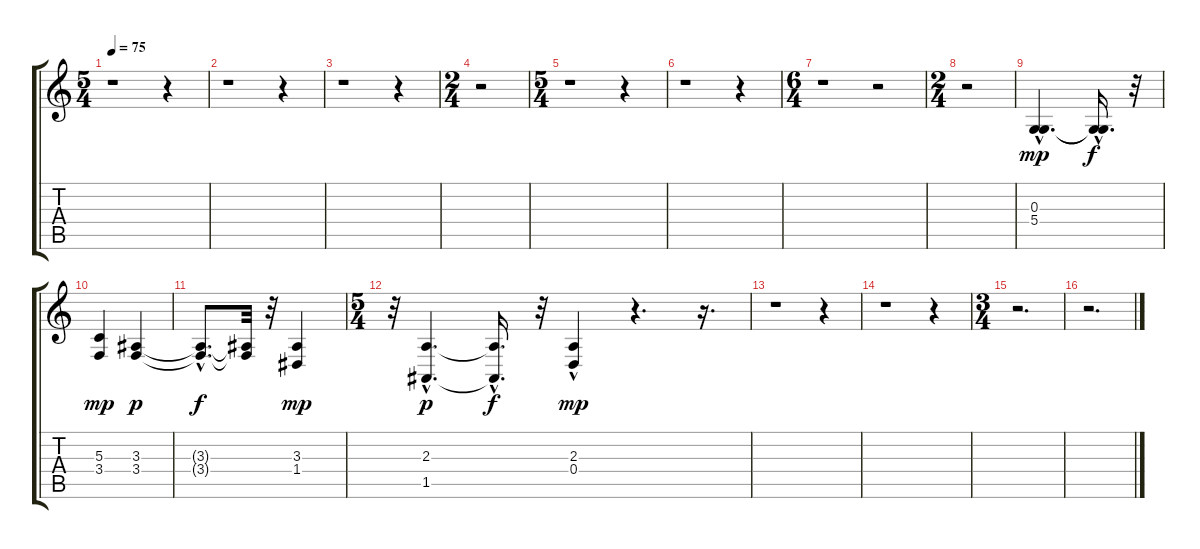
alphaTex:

\track "" {instrument tremolostrings}
\staff {score tabs}
\tuning (E4 B3 G3 D3 A2 E2) {hide}
\ts (5 4)
\tempo 75
\clef g2
\ks c
r.1{dy f} r.4 |
r.1 r.4 |
r.1 r.4 |
\ts (2 4)
r.2 |
\ts (5 4)
r.1 r.4 |
r.1 r.4 |
\ts (6 4)
r.1 r.2 |
\ts (2 4)
r.2 |
(0.3{hac} 5.4{hac}).4{d dy mp} (0.3{hac t} 5.4{hac t}).16{d dy f} r.32 |
(5.3 3.4).4{dy mp} (3.3 3.4).4{dy p} |
(3.3{hac t} 3.4{hac t}).8{d dy f} (3.3{t} 3.4{t}).32 r.32 (3.3 1.4).4{dy mp} |
\ts (5 4)
r.32 (2.3{hac} 1.5{hac}).4{d dy p} (2.3{hac t} 1.5{hac t}).16{d dy f} r.32 (2.3{hac} 0.4).4{dy mp} r.4{d} r.16{d} |
r.1 r.4 |
r.1 r.4 |
\ts (3 4)
r.2{d} |
r.2{d}
